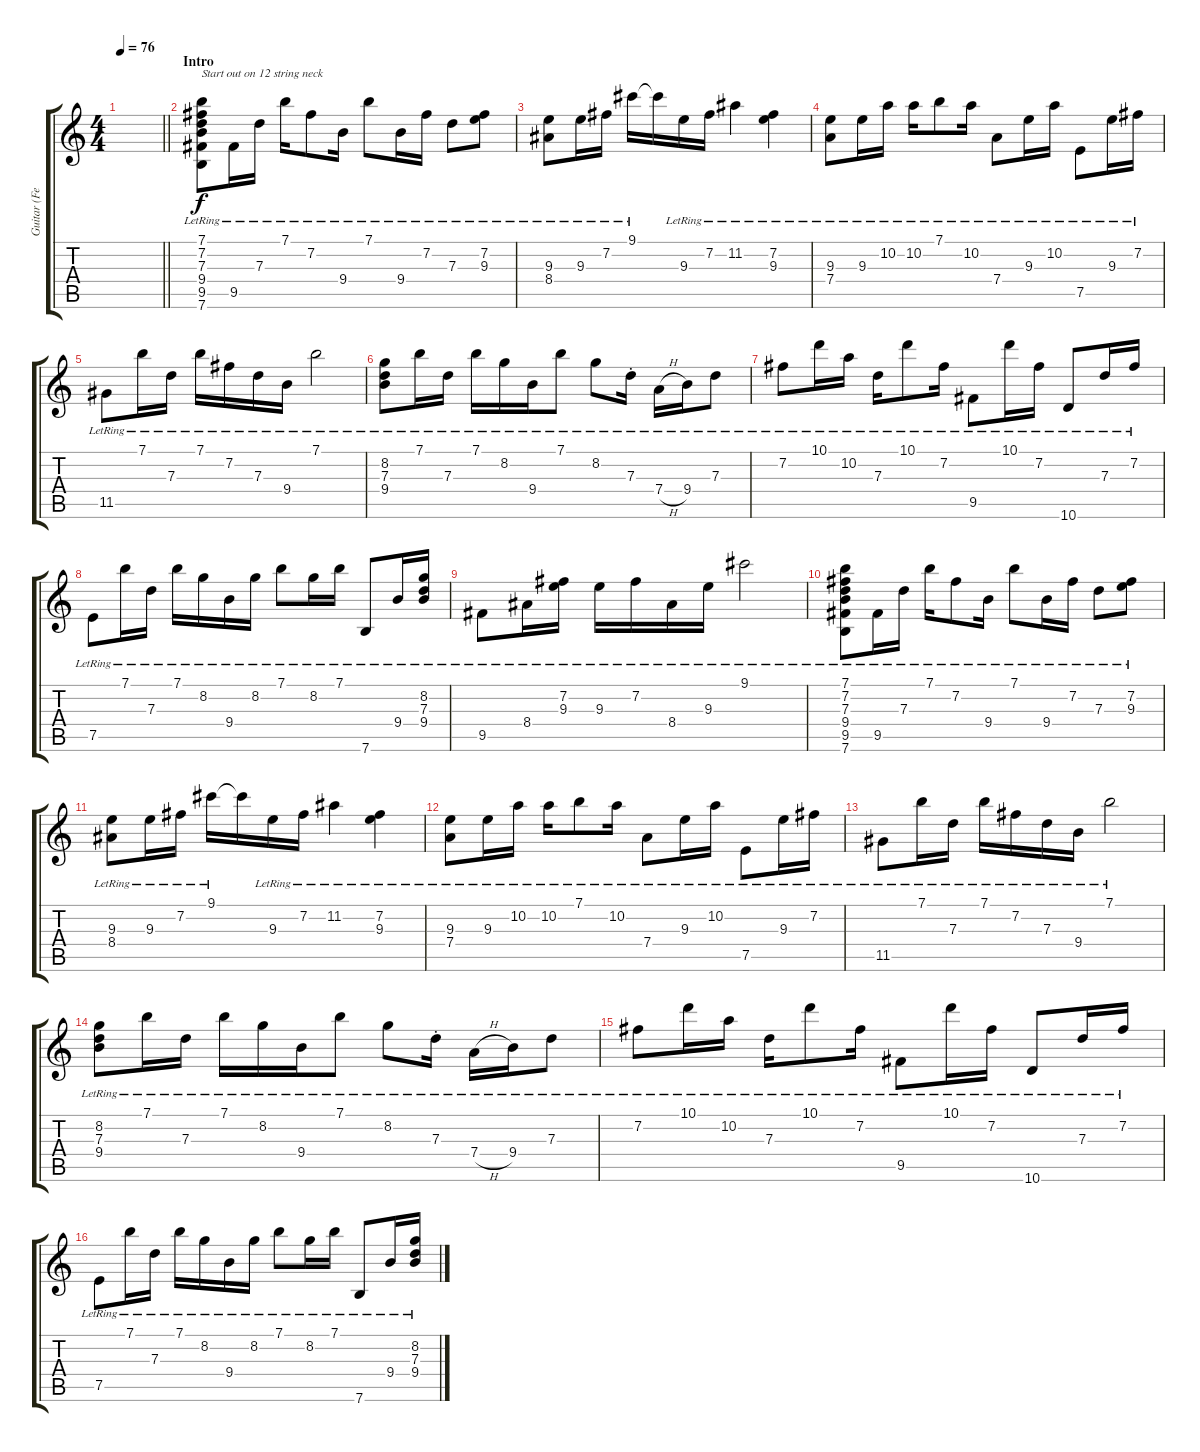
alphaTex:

\track ("Guitar (Felder) left ch" "Guitar (Fe") {instrument electricguitarclean}
\staff {score tabs}
\tuning (E4 B3 G3 D3 A2 E2) {hide}
\ts (4 4)
\tempo 76
\clef g2
\barLineRight lightlight
\ks c
|
\section ("" "Intro")
(7.1{lr} 7.2{lr} 7.3{lr} 9.4{lr} 9.5{lr} 7.6{lr}).8{txt "Start out on 12 string neck" instrument electricguitarclean} 9.5{lr}.16 7.3{lr}.16 7.1{lr}.16 7.2{lr}.8 9.4{lr}.16 7.1{lr}.8 9.4{lr}.16 7.2{lr}.16 7.3{lr}.8 (7.2{lr} 9.3{lr}).8 |
(9.3{lr} 8.4{lr}).8 9.3{lr}.16 7.2{lr}.16 9.1{lr}.16 9.1{t}.16 9.3{lr}.16 7.2{lr}.16 11.2{lr}.4 (7.2{lr} 9.3{lr}).4 |
(9.3{lr} 7.4{lr}).8 9.3{lr}.16 10.2{lr}.16 10.2{lr}.16 7.1{lr}.8 10.2{lr}.16 7.4{lr}.8 9.3{lr}.16 10.2{lr}.16 7.5{lr}.8 9.3{lr}.16 7.2{lr}.16 |
11.5{lr}.8 7.1{lr}.16 7.3{lr}.16 7.1{lr}.16 7.2{lr}.16 7.3{lr}.16 9.4{lr}.16 7.1{lr}.2 |
(8.2{lr} 7.3{lr} 9.4{lr}).8 7.1{lr}.16 7.3{lr}.16 7.1{lr}.16 8.2{lr}.16 9.4{lr}.16 7.1{lr}.8 8.2{lr}.8 7.3{st lr}.16 7.4{h lr}.16 9.4{lr}.16 7.3{lr}.8 |
7.2{lr}.8 10.1{lr}.16 10.2{lr}.16 7.3{lr}.16 10.1{lr}.8 7.2{lr}.16 9.5{lr}.8 10.1{lr}.16 7.2{lr}.16 10.6{lr}.8 7.3{lr}.16 7.2{lr}.16 |
7.5{lr}.8 7.1{lr}.16 7.3{lr}.16 7.1{lr}.16 8.2{lr}.16 9.4{lr}.16 8.2{lr}.16 7.1{lr}.8 8.2{lr}.16 7.1{lr}.16 7.6{lr}.8 9.4{lr}.16 (8.2{lr} 7.3{lr} 9.4{lr}).16 |
9.5{lr}.8 8.4{lr}.16 (7.2{lr} 9.3{lr}).16 9.3{lr}.16 7.2{lr}.16 8.4{lr}.16 9.3{lr}.16 9.1{lr}.2 |
(7.1{lr} 7.2{lr} 7.3{lr} 9.4{lr} 9.5{lr} 7.6{lr}).8 9.5{lr}.16 7.3{lr}.16 7.1{lr}.16 7.2{lr}.8 9.4{lr}.16 7.1{lr}.8 9.4{lr}.16 7.2{lr}.16 7.3{lr}.8 (7.2{lr} 9.3{lr}).8 |
(9.3{lr} 8.4{lr}).8 9.3{lr}.16 7.2{lr}.16 9.1{lr}.16 9.1{t}.16 9.3{lr}.16 7.2{lr}.16 11.2{lr}.4 (7.2{lr} 9.3{lr}).4 |
(9.3{lr} 7.4{lr}).8 9.3{lr}.16 10.2{lr}.16 10.2{lr}.16 7.1{lr}.8 10.2{lr}.16 7.4{lr}.8 9.3{lr}.16 10.2{lr}.16 7.5{lr}.8 9.3{lr}.16 7.2{lr}.16 |
11.5{lr}.8 7.1{lr}.16 7.3{lr}.16 7.1{lr}.16 7.2{lr}.16 7.3{lr}.16 9.4{lr}.16 7.1{lr}.2 |
(8.2{lr} 7.3{lr} 9.4{lr}).8 7.1{lr}.16 7.3{lr}.16 7.1{lr}.16 8.2{lr}.16 9.4{lr}.16 7.1{lr}.8 8.2{lr}.8 7.3{st lr}.16 7.4{h lr}.16 9.4{lr}.16 7.3{lr}.8 |
7.2{lr}.8 10.1{lr}.16 10.2{lr}.16 7.3{lr}.16 10.1{lr}.8 7.2{lr}.16 9.5{lr}.8 10.1{lr}.16 7.2{lr}.16 10.6{lr}.8 7.3{lr}.16 7.2{lr}.16 |
7.5{lr}.8 7.1{lr}.16 7.3{lr}.16 7.1{lr}.16 8.2{lr}.16 9.4{lr}.16 8.2{lr}.16 7.1{lr}.8 8.2{lr}.16 7.1{lr}.16 7.6{lr}.8 9.4{lr}.16 (8.2{lr} 7.3{lr} 9.4{lr}).16
